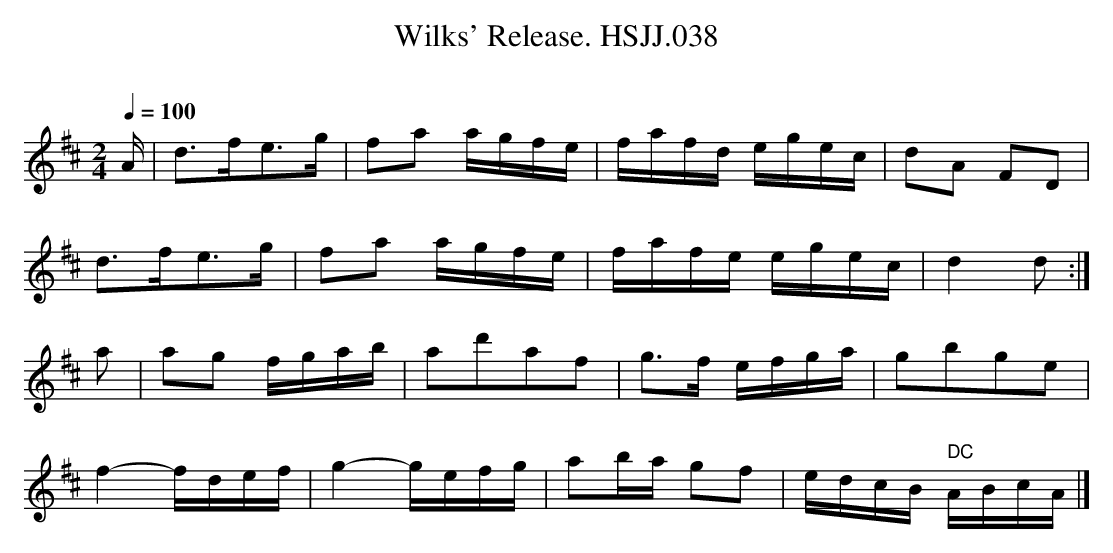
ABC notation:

X:1
T:Wilks' Release. HSJJ.038
M:2/4
L:1/16
Q:1/4=100
O:
K:D
A|d3fe3g|f2a2 agfe|fafd egec|d2A2 F2D2|
d3fe3g|f2a2 agfe|fafe egec|d4d2:|
a2|a2g2 fgab|a2d'2a2f2|g3f efga|g2b2g2e2|
f4-fdef|g4-gefg|a2ba g2f2|edcB " DC"ABcA|]
